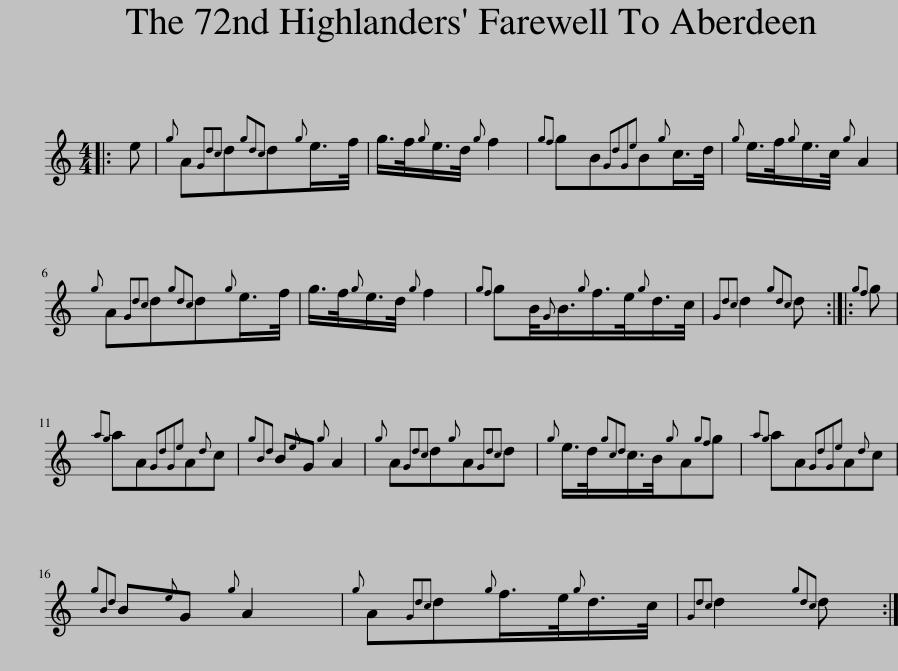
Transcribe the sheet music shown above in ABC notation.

X:1
L:1/8
M:4/4
I:linebreak $
K:C
V:1 treble
V:1
|: e |{g} A{Gdc}d{gdc}d{g}e/>f/ | g/>f/{g}e/>d/{g} f2 |{gf} gB{GdGe}B{g}c/>d/ |{g} e/>f/{g}e/>c/{g} A2 |$ %5
{g} A{Gdc}d{gdc}d{g}e/>f/ | g/>f/{g}e/>d/{g} f2 |{gf} gB/4{G}B3/4{g}f/>e/{g}d/>c/ |{Gdc} d2{gdc} d ::{gf} g |$ %10
{ag} aA{GdGe}A{d}c |{gBd} B{e}G{g} A2 |{g} A{Gdc}d{g}A{Gdc}d |{g} e/>d/{gcd}c/>B/{g}A{gf}g |{ag} aA{GdGe}A{d}c |$ %15
{gBd} B{e}G{g} A2 |{g} A{Gdc}d{g}f/>e/{g}d/>c/ |{Gdc} d2{gdc} d :| %18
